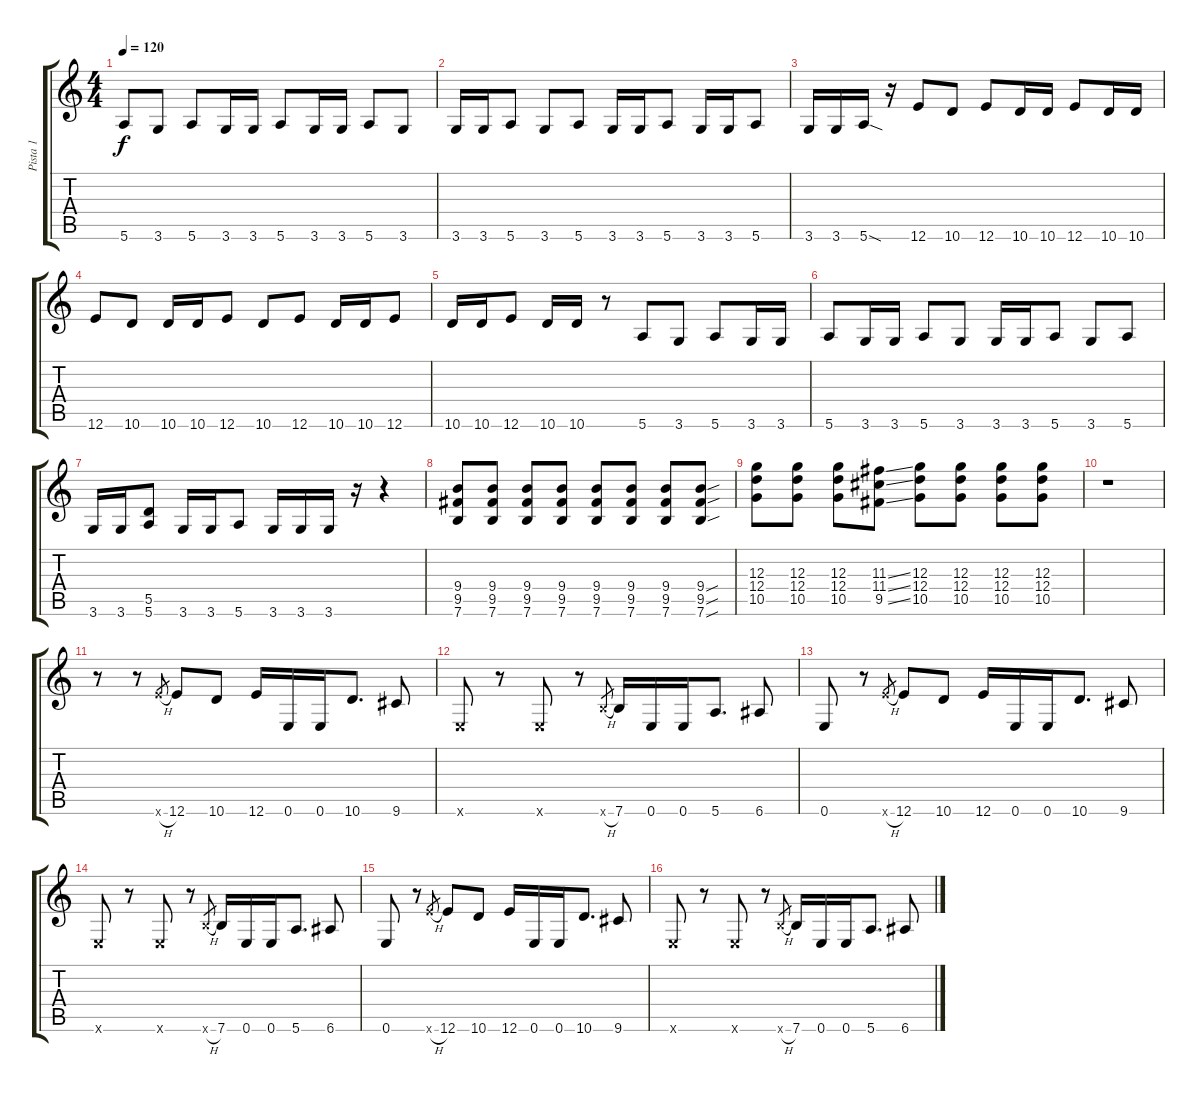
\track ("Pista 1" "Pista 1") {instrument overdrivenguitar}
\staff {score tabs}
\tuning (E4 B3 G3 D3 A2 E2) {hide}
\ts (4 4)
\tempo 120
\clef g2
\ks c
5.6.8{dy f} 3.6.8 5.6.8 3.6.16 3.6.16 5.6.8 3.6.16 3.6.16 5.6.8 3.6.8 |
3.6.16 3.6.16 5.6.8 3.6.8 5.6.8 3.6.16 3.6.16 5.6.8 3.6.16 3.6.16 5.6.8 |
3.6.16 3.6.16 5.6{sod}.16 r.16 12.6.8 10.6.8 12.6.8 10.6.16 10.6.16 12.6.8 10.6.16 10.6.16 |
12.6.8 10.6.8 10.6.16 10.6.16 12.6.8 10.6.8 12.6.8 10.6.16 10.6.16 12.6.8 |
10.6.16 10.6.16 12.6.8 10.6.16 10.6.16 r.8 5.6.8 3.6.8 5.6.8 3.6.16 3.6.16 |
5.6.8 3.6.16 3.6.16 5.6.8 3.6.8 3.6.16 3.6.16 5.6.8 3.6.8 5.6.8 |
3.6.16 3.6.16 (5.5 5.6).8 3.6.16 3.6.16 5.6.8 3.6.16 3.6.16 3.6.16 r.16 r.4 |
(9.4 9.5 7.6).8 (9.4 9.5 7.6).8 (9.4 9.5 7.6).8 (9.4 9.5 7.6).8 (9.4 9.5 7.6).8 (9.4 9.5 7.6).8 (9.4 9.5 7.6).8 (9.4{sou} 9.5{sou} 7.6{sou}).8 |
(12.3 12.4 10.5).8 (12.3 12.4 10.5).8 (12.3 12.4 10.5).8 (11.3{ss} 11.4{ss} 9.5{ss}).8 (12.3 12.4 10.5).8 (12.3 12.4 10.5).8 (12.3 12.4 10.5).8 (12.3 12.4 10.5).8 |
r.1 |
r.8 r.8 12.6{h x}.8{gr} 12.6.8 10.6.8 12.6.16{beam merge} 0.6.16{beam merge} 0.6.16 10.6.8{d} 9.6.8 |
0.6{x}.8 r.8 0.6{x}.8 r.8 7.6{h x}.8{gr} 7.6.16 0.6.16 0.6.16 5.6.8{d} 6.6.8 |
0.6.8 r.8 12.6{h x}.8{gr} 12.6.8 10.6.8 12.6.16{beam merge} 0.6.16{beam merge} 0.6.16 10.6.8{d} 9.6.8 |
0.6{x}.8 r.8 0.6{x}.8 r.8 7.6{h x}.8{gr} 7.6.16 0.6.16 0.6.16 5.6.8{d} 6.6.8 |
0.6.8 r.8 12.6{h x}.8{gr} 12.6.8 10.6.8 12.6.16{beam merge} 0.6.16{beam merge} 0.6.16 10.6.8{d} 9.6.8 |
0.6{x}.8 r.8 0.6{x}.8 r.8 7.6{h x}.8{gr} 7.6.16 0.6.16 0.6.16 5.6.8{d} 6.6.8
